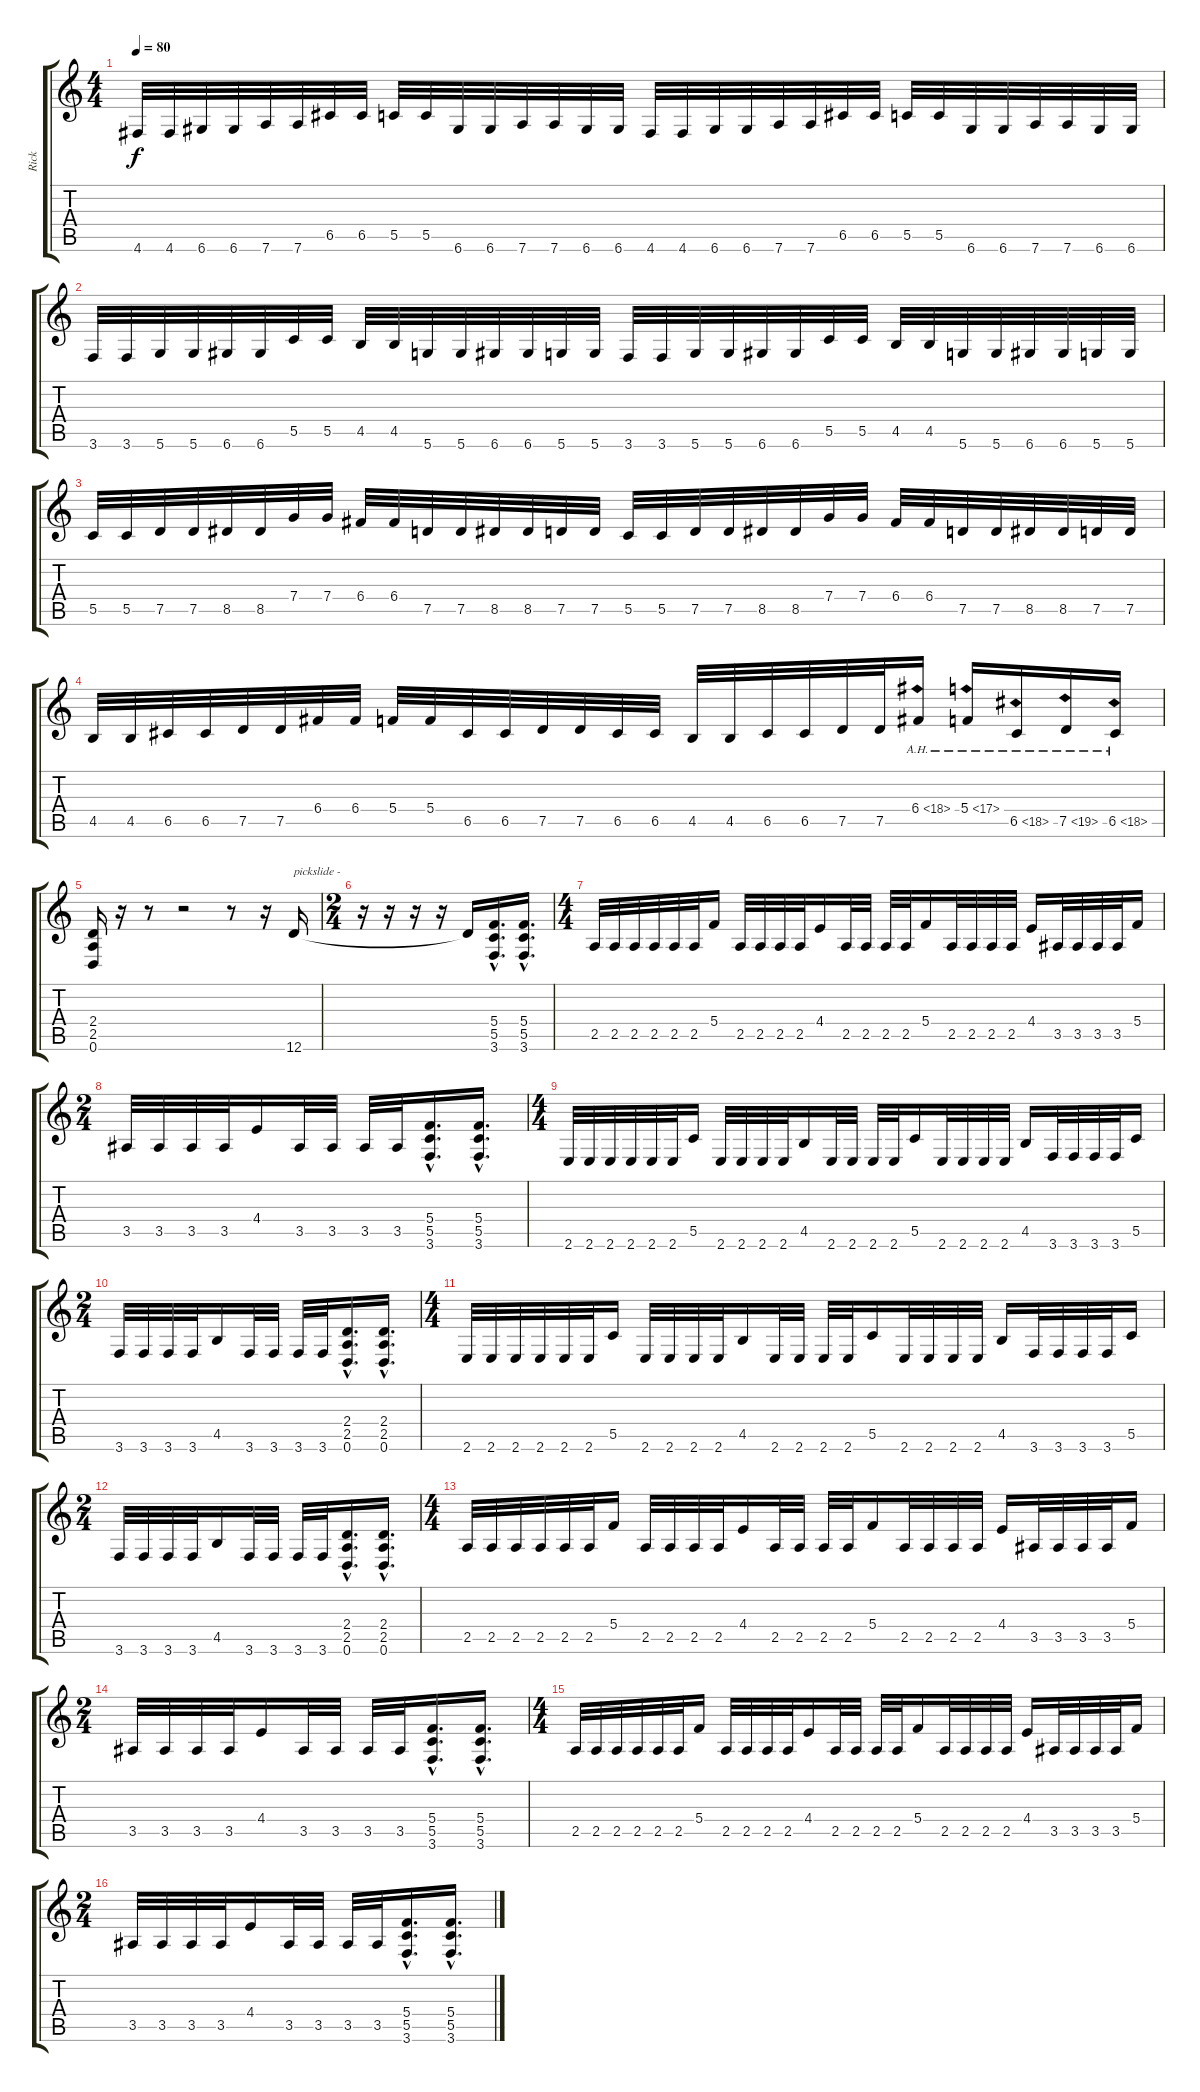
\track ("Rick" "Rick") {instrument distortionguitar}
\staff {score tabs}
\tuning (D4 A3 F3 C3 G2 D2) {hide}
\ts (4 4)
\tempo 80
\clef g2
\ks c
4.6.32{dy f} 4.6.32 6.6.32 6.6.32 7.6.32 7.6.32 6.5.32 6.5.32 5.5.32 5.5.32 6.6.32 6.6.32 7.6.32 7.6.32 6.6.32 6.6.32 4.6.32 4.6.32 6.6.32 6.6.32 7.6.32 7.6.32 6.5.32 6.5.32 5.5.32 5.5.32 6.6.32 6.6.32 7.6.32 7.6.32 6.6.32 6.6.32 |
3.6.32 3.6.32 5.6.32 5.6.32 6.6.32 6.6.32 5.5.32 5.5.32 4.5.32 4.5.32 5.6.32 5.6.32 6.6.32 6.6.32 5.6.32 5.6.32 3.6.32 3.6.32 5.6.32 5.6.32 6.6.32 6.6.32 5.5.32 5.5.32 4.5.32 4.5.32 5.6.32 5.6.32 6.6.32 6.6.32 5.6.32 5.6.32 |
5.5.32 5.5.32 7.5.32 7.5.32 8.5.32 8.5.32 7.4.32 7.4.32 6.4.32 6.4.32 7.5.32 7.5.32 8.5.32 8.5.32 7.5.32 7.5.32 5.5.32 5.5.32 7.5.32 7.5.32 8.5.32 8.5.32 7.4.32 7.4.32 6.4.32 6.4.32 7.5.32 7.5.32 8.5.32 8.5.32 7.5.32 7.5.32 |
4.5.32 4.5.32 6.5.32 6.5.32 7.5.32 7.5.32 6.4.32 6.4.32 5.4.32 5.4.32 6.5.32 6.5.32 7.5.32 7.5.32 6.5.32 6.5.32 4.5.32 4.5.32 6.5.32 6.5.32 7.5.32 7.5.32 6.4{ah 12}.16 5.4{ah 12}.16 6.5{ah 12}.16 7.5{ah 12}.16 6.5{ah 12}.16 |
(2.4 2.5 0.6).16 r.16 r.8 r.2 r.8 r.16 12.6.16{txt "pickslide -"} |
\ts (2 4)
r.16 r.16 r.16 r.16 12.6{t}.16 (5.4{hac} 5.5{hac} 3.6{hac}).16{d} (5.4{hac} 5.5{hac} 3.6{hac}).16{d} |
\ts (4 4)
2.5.32 2.5.32 2.5.32 2.5.32 2.5.32 2.5.32 5.4.16 2.5.32 2.5.32 2.5.32 2.5.32 4.4.16 2.5.32 2.5.32 2.5.32 2.5.32 5.4.16 2.5.32 2.5.32 2.5.32 2.5.32 4.4.16 3.5.32 3.5.32 3.5.32 3.5.32 5.4.16 |
\ts (2 4)
3.5.32 3.5.32 3.5.32 3.5.32 4.4.16 3.5.32 3.5.32 3.5.32 3.5.32 (5.4{hac} 5.5{hac} 3.6{hac}).16{d} (5.4{hac} 5.5{hac} 3.6{hac}).16{d} |
\ts (4 4)
2.6.32 2.6.32 2.6.32 2.6.32 2.6.32 2.6.32 5.5.16 2.6.32 2.6.32 2.6.32 2.6.32 4.5.16 2.6.32 2.6.32 2.6.32 2.6.32 5.5.16 2.6.32 2.6.32 2.6.32 2.6.32 4.5.16 3.6.32 3.6.32 3.6.32 3.6.32 5.5.16 |
\ts (2 4)
3.6.32 3.6.32 3.6.32 3.6.32 4.5.16 3.6.32 3.6.32 3.6.32 3.6.32 (2.4{hac} 2.5{hac} 0.6{hac}).16{d} (2.4{hac} 2.5{hac} 0.6{hac}).16{d} |
\ts (4 4)
2.6.32 2.6.32 2.6.32 2.6.32 2.6.32 2.6.32 5.5.16 2.6.32 2.6.32 2.6.32 2.6.32 4.5.16 2.6.32 2.6.32 2.6.32 2.6.32 5.5.16 2.6.32 2.6.32 2.6.32 2.6.32 4.5.16 3.6.32 3.6.32 3.6.32 3.6.32 5.5.16 |
\ts (2 4)
3.6.32 3.6.32 3.6.32 3.6.32 4.5.16 3.6.32 3.6.32 3.6.32 3.6.32 (2.4{hac} 2.5{hac} 0.6{hac}).16{d} (2.4{hac} 2.5{hac} 0.6{hac}).16{d} |
\ts (4 4)
2.5.32 2.5.32 2.5.32 2.5.32 2.5.32 2.5.32 5.4.16 2.5.32 2.5.32 2.5.32 2.5.32 4.4.16 2.5.32 2.5.32 2.5.32 2.5.32 5.4.16 2.5.32 2.5.32 2.5.32 2.5.32 4.4.16 3.5.32 3.5.32 3.5.32 3.5.32 5.4.16 |
\ts (2 4)
3.5.32 3.5.32 3.5.32 3.5.32 4.4.16 3.5.32 3.5.32 3.5.32 3.5.32 (5.4{hac} 5.5{hac} 3.6{hac}).16{d} (5.4{hac} 5.5{hac} 3.6{hac}).16{d} |
\ts (4 4)
2.5.32 2.5.32 2.5.32 2.5.32 2.5.32 2.5.32 5.4.16 2.5.32 2.5.32 2.5.32 2.5.32 4.4.16 2.5.32 2.5.32 2.5.32 2.5.32 5.4.16 2.5.32 2.5.32 2.5.32 2.5.32 4.4.16 3.5.32 3.5.32 3.5.32 3.5.32 5.4.16 |
\ts (2 4)
3.5.32 3.5.32 3.5.32 3.5.32 4.4.16 3.5.32 3.5.32 3.5.32 3.5.32 (5.4{hac} 5.5{hac} 3.6{hac}).16{d} (5.4{hac} 5.5{hac} 3.6{hac}).16{d}
